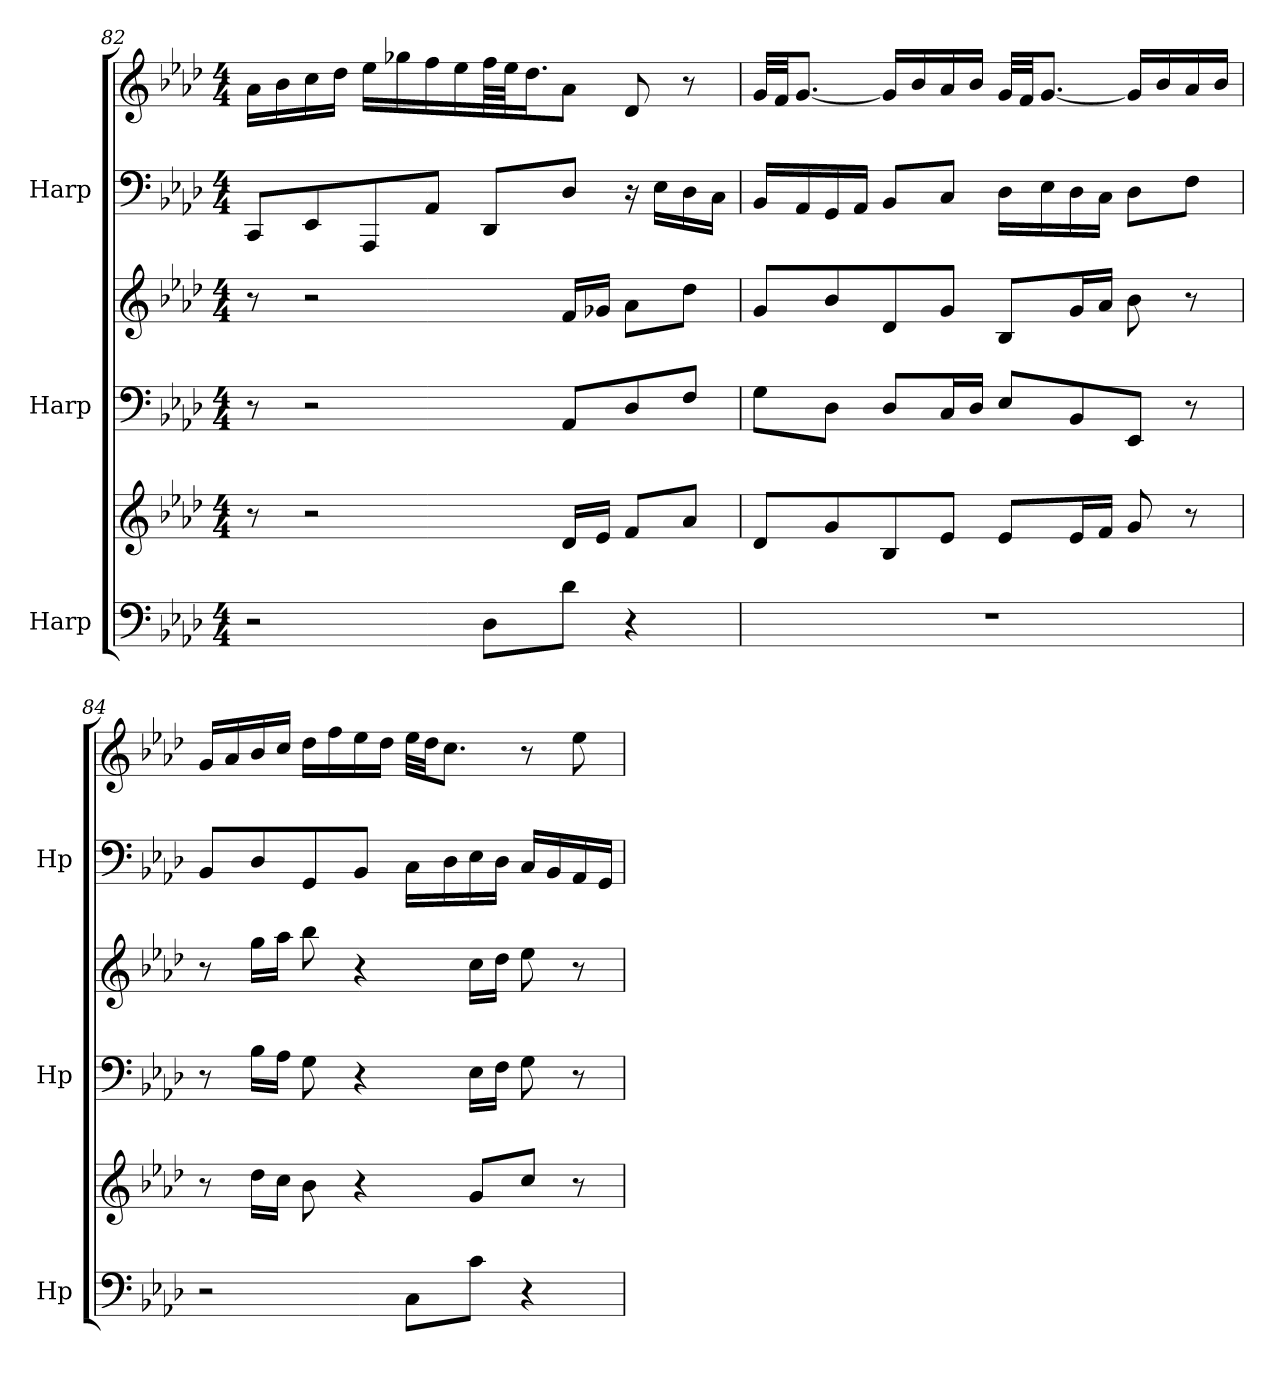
**kern	**kern	**kern	**kern	**kern	**kern
*part3	*part3	*part2	*part2	*part1	*part1
*staff6	*staff5	*staff4	*staff3	*staff2	*staff1
*I"Harp	*	*I"Harp	*	*I"Harp	*
*I'Hp	*	*I'Hp	*	*I'Hp	*
!!LO:PB:g=z
*clefF4	*clefG2	*clefF4	*clefG2	*clefF4	*clefG2
*k[b-e-a-d-]	*k[b-e-a-d-]	*k[b-e-a-d-]	*k[b-e-a-d-]	*k[b-e-a-d-]	*k[b-e-a-d-]
*M4/4	*M4/4	*M4/4	*M4/4	*M4/4	*M4/4
=82	=82	=82	=82	=82	=82
2r	8r	8r	8r	8CC/L	16a-\LL
.	.	.	.	.	16b-\
.	2r	2r	2r	8EE-/	16cc\
.	.	.	.	.	16dd-\JJ
.	.	.	.	8AAA-/	16ee-\LL
.	.	.	.	.	16gg-X\
.	.	.	.	8AA-/J	16ff\
.	.	.	.	.	16ee-\
8D-\L	.	.	.	8DD-/L	64ff\LL
.	.	.	.	.	64ee-\JJ
.	.	.	.	.	16.dd-\J
8d-\J	16d-/LL	8AA-/L	16f/LL	8D-/J	8a-\J
.	16e-/JJ	.	16g-X/JJ	.	.
4r	8f/L	8D-/	8a-\L	16r	8d-/
.	.	.	.	16E-\LL	.
.	8a-/J	8F/J	8dd-\J	16D-\	8r
.	.	.	.	16C\JJ	.
=83	=83	=83	=83	=83	=83
1r	8d-/L	8G\L	8g/L	16BB-/LL	32g/LLL
.	.	.	.	.	32f/JJ
.	.	.	.	16AA-/	[8.g/J
.	8g/	8D-\J	8b-/	16GG/	.
.	.	.	.	16AA-/JJ	.
.	8B-/	8D-/L	8d-/	8BB-/L	16g/LL]
.	.	.	.	.	16b-/
.	8e-/J	16C/L	8g/J	8C/J	16a-/
.	.	16D-/JJ	.	.	16b-/JJ
.	8e-/L	8E-/L	8B-/L	16D-\LL	32g/LLL
.	.	.	.	.	32f/JJ
.	.	.	.	16E-\	[8.g/J
.	16e-/L	8BB-/	16g/L	16D-\	.
.	16f/JJ	.	16a-/JJ	16C\JJ	.
.	8g/	8EE-/J	8b-\	8D-\L	16g/LL]
.	.	.	.	.	16b-/
.	8r	8r	8r	8F\J	16a-/
.	.	.	.	.	16b-/JJ
!!LO:LB:g=z
=84	=84	=84	=84	=84	=84
2r	8r	8r	8r	8BB-/L	16g/LL
.	.	.	.	.	16a-/
.	16dd-\LL	16B-\LL	16gg\LL	8D-/	16b-/
.	16cc\JJ	16A-\JJ	16aa-\JJ	.	16cc/JJ
.	8b-\	8G\	8bb-\	8GG/	16dd-\LL
.	.	.	.	.	16ff\
.	4r	4r	4r	8BB-/J	16ee-\
.	.	.	.	.	16dd-\JJ
8C\L	.	.	.	16C\LL	32ee-\LLL
.	.	.	.	.	32dd-\JJ
.	.	.	.	16D-\	8.cc\J
8c\J	8g/L	16E-\LL	16cc\LL	16E-\	.
.	.	16F\JJ	16dd-\JJ	16D-\JJ	.
4r	8cc/J	8G\	8ee-\	16C/LL	8r
.	.	.	.	16BB-/	.
.	8r	8r	8r	16AA-/	8ee-\
.	.	.	.	16GG/JJ	.
=	=	=	=	=	=
*-	*-	*-	*-	*-	*-
